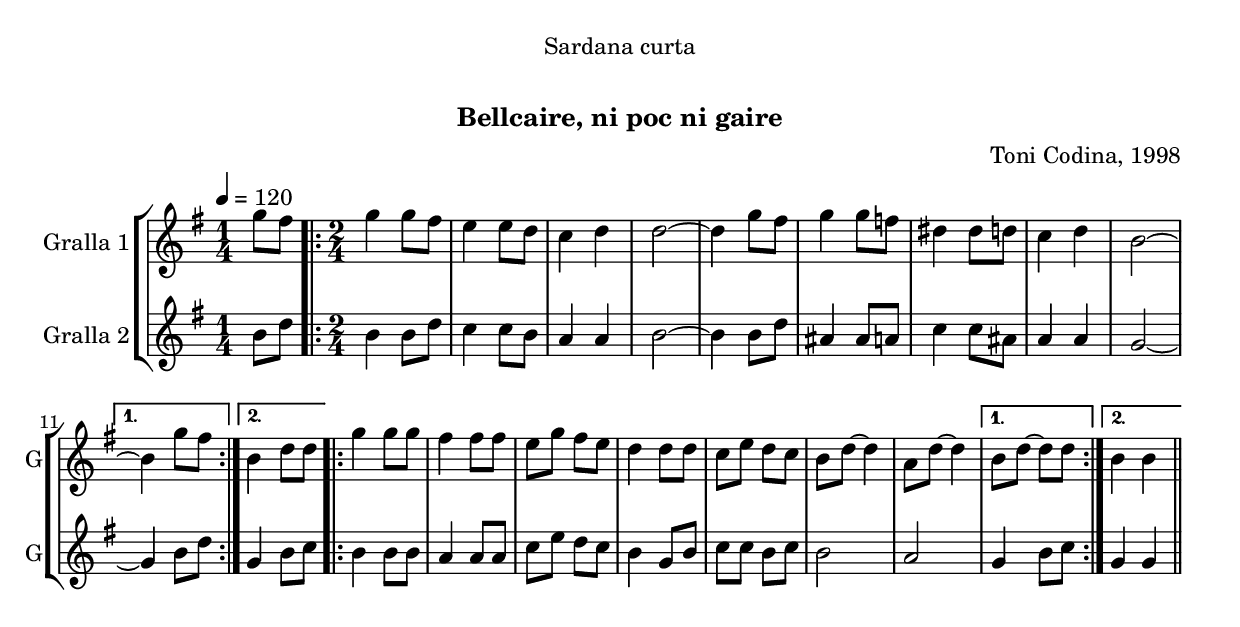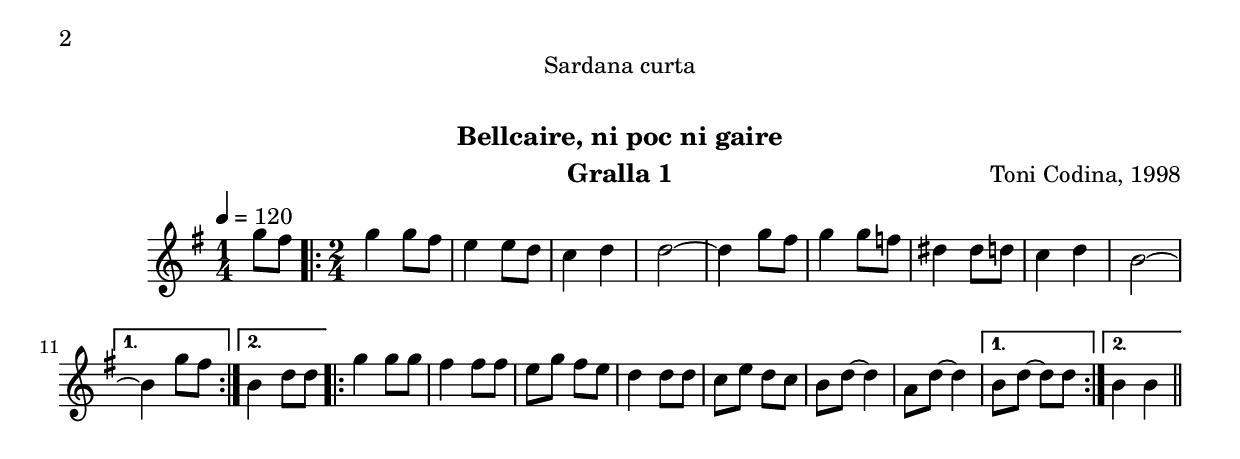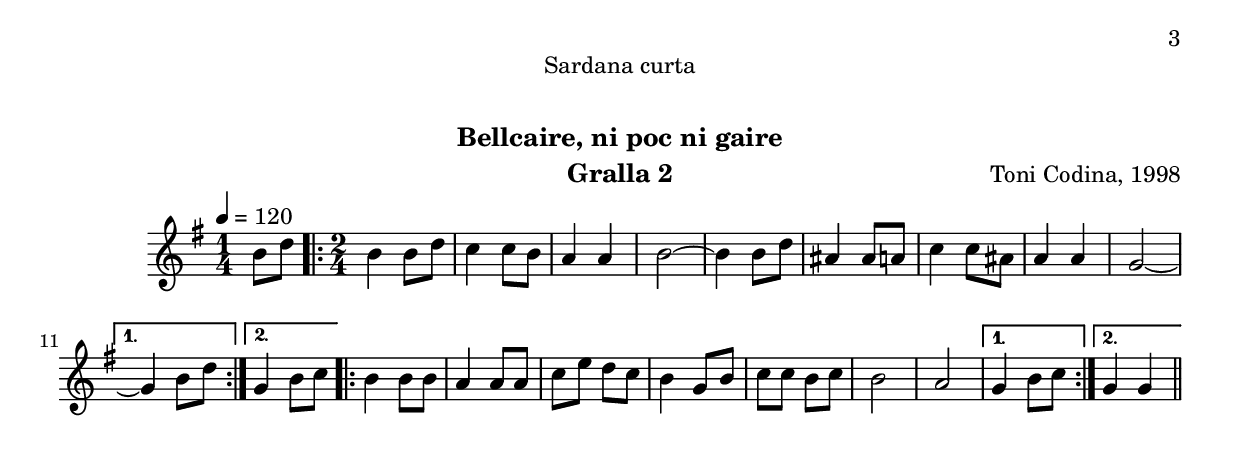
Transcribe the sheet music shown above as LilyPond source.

\version "2.22.1"

\header {
  dedication="Sardana curta"
  title="  "
  subtitle="Bellcaire, ni poc ni gaire"
  subsubtitle=""
  poet=""
  meter=""
  piece=""
  composer="Toni Codina, 1998"
  arranger=""
  opus=""
  instrument=""
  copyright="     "
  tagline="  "
}

liniaroAa =
\relative g''
{
  \tempo 4=120
  \clef treble
  \key g \major
  \time 1/4
  g8 fis  |
  \time 2/4   \repeat volta 2 { g4 g8 fis  |
  e4 e8 d  |
  c4 d  |
  %05
  d2 ~  |
  d4 g8 fis  |
  g4 g8 f  |
  dis4 dis8 d  |
  c4 d  |
  %10
  b2 ~ }
  \alternative { { b4 g'8 fis }
  { b,4 d8 d } }
  \repeat volta 2 { g4 g8 g  |
  fis4 fis8 fis  |
  %15
  e8 g fis e  |
  d4 d8 d  |
  c8 e d c  |
  b8 d ~ d4  |
  a8 d ~ d4 }
  %20
  \alternative { { b8 d ~ d d }
  { b4 b } } \bar "||"
}

liniaroAb =
\relative b'
{
  \tempo 4=120
  \clef treble
  \key g \major
  \time 1/4
  b8 d  |
  \time 2/4   \repeat volta 2 { b4 b8 d  |
  c4 c8 b  |
  a4 a  |
  %05
  b2 ~  |
  b4 b8 d  |
  ais4 ais8 a  |
  c4 c8 ais  |
  a4 a  |
  %10
  g2 ~ }
  \alternative { { g4 b8 d }
  { g,4 b8 c } }
  \repeat volta 2 { b4 b8 b  |
  a4 a8 a  |
  %15
  c8 e d c  |
  b4 g8 b  |
  c8 c b c  |
  b2  |
  a2 }
  %20
  \alternative { { g4 b8 c }
  { g4 g } } \bar "||"
}

\bookpart {
  \score {
    \new StaffGroup {
      \override Score.RehearsalMark #'self-alignment-X = #LEFT
      <<
        \new Staff \with {instrumentName = #"Gralla 1" shortInstrumentName = #"G"} \liniaroAa
        \new Staff \with {instrumentName = #"Gralla 2" shortInstrumentName = #"G"} \liniaroAb
      >>
    }
    \layout {}
  }
  \score { \unfoldRepeats
    \new StaffGroup {
      \override Score.RehearsalMark #'self-alignment-X = #LEFT
      <<
        \new Staff \with {instrumentName = #"Gralla 1" shortInstrumentName = #"G"} \liniaroAa
        \new Staff \with {instrumentName = #"Gralla 2" shortInstrumentName = #"G"} \liniaroAb
      >>
    }
    \midi {
      \set Staff.midiInstrument = "oboe"
      \set DrumStaff.midiInstrument = "drums"
    }
  }
}

\bookpart {
  \header {instrument="Gralla 1"}
  \score {
    \new StaffGroup {
      \override Score.RehearsalMark #'self-alignment-X = #LEFT
      <<
        \new Staff \liniaroAa
      >>
    }
    \layout {}
  }
  \score { \unfoldRepeats
    \new StaffGroup {
      \override Score.RehearsalMark #'self-alignment-X = #LEFT
      <<
        \new Staff \liniaroAa
      >>
    }
    \midi {
      \set Staff.midiInstrument = "oboe"
      \set DrumStaff.midiInstrument = "drums"
    }
  }
}

\bookpart {
  \header {instrument="Gralla 2"}
  \score {
    \new StaffGroup {
      \override Score.RehearsalMark #'self-alignment-X = #LEFT
      <<
        \new Staff \liniaroAb
      >>
    }
    \layout {}
  }
  \score { \unfoldRepeats
    \new StaffGroup {
      \override Score.RehearsalMark #'self-alignment-X = #LEFT
      <<
        \new Staff \liniaroAb
      >>
    }
    \midi {
      \set Staff.midiInstrument = "oboe"
      \set DrumStaff.midiInstrument = "drums"
    }
  }
}

